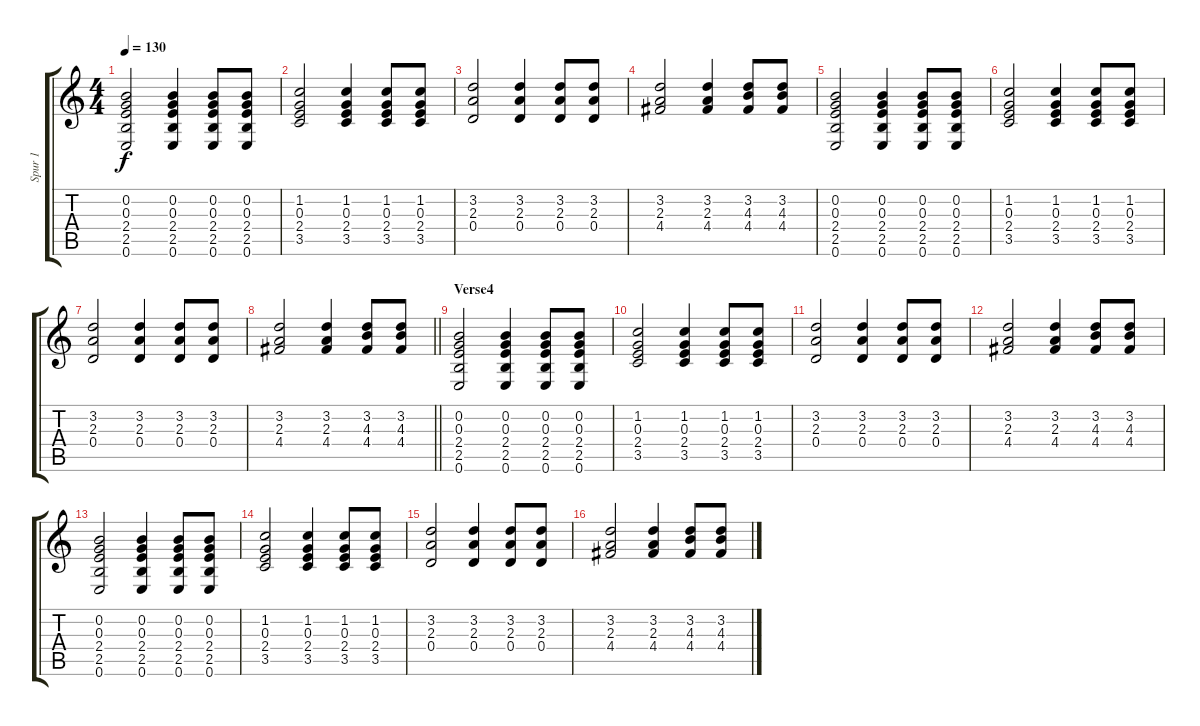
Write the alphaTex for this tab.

\track ("Spur 1" "Spur 1") {instrument overdrivenguitar}
\staff {score tabs}
\tuning (E4 B3 G3 D3 A2 E2) {hide}
\ts (4 4)
\tempo 130
\clef g2
\ks c
(0.2 0.3 2.4 2.5 0.6).2{dy f} (0.2 0.3 2.4 2.5 0.6).4 (0.2 0.3 2.4 2.5 0.6).8 (0.2 0.3 2.4 2.5 0.6).8 |
(1.2 0.3 2.4 3.5).2 (1.2 0.3 2.4 3.5).4 (1.2 0.3 2.4 3.5).8 (1.2 0.3 2.4 3.5).8 |
(3.2 2.3 0.4).2 (3.2 2.3 0.4).4 (3.2 2.3 0.4).8 (3.2 2.3 0.4).8 |
(3.2 2.3 4.4).2 (3.2 2.3 4.4).4 (3.2 4.3 4.4).8 (3.2 4.3 4.4).8 |
(0.2 0.3 2.4 2.5 0.6).2 (0.2 0.3 2.4 2.5 0.6).4 (0.2 0.3 2.4 2.5 0.6).8 (0.2 0.3 2.4 2.5 0.6).8 |
(1.2 0.3 2.4 3.5).2 (1.2 0.3 2.4 3.5).4 (1.2 0.3 2.4 3.5).8 (1.2 0.3 2.4 3.5).8 |
(3.2 2.3 0.4).2 (3.2 2.3 0.4).4 (3.2 2.3 0.4).8 (3.2 2.3 0.4).8 |
\barLineRight lightlight
(3.2 2.3 4.4).2 (3.2 2.3 4.4).4 (3.2 4.3 4.4).8 (3.2 4.3 4.4).8 |
\section ("" "Verse4")
(0.2 0.3 2.4 2.5 0.6).2 (0.2 0.3 2.4 2.5 0.6).4 (0.2 0.3 2.4 2.5 0.6).8 (0.2 0.3 2.4 2.5 0.6).8 |
(1.2 0.3 2.4 3.5).2 (1.2 0.3 2.4 3.5).4 (1.2 0.3 2.4 3.5).8 (1.2 0.3 2.4 3.5).8 |
(3.2 2.3 0.4).2 (3.2 2.3 0.4).4 (3.2 2.3 0.4).8 (3.2 2.3 0.4).8 |
(3.2 2.3 4.4).2 (3.2 2.3 4.4).4 (3.2 4.3 4.4).8 (3.2 4.3 4.4).8 |
(0.2 0.3 2.4 2.5 0.6).2 (0.2 0.3 2.4 2.5 0.6).4 (0.2 0.3 2.4 2.5 0.6).8 (0.2 0.3 2.4 2.5 0.6).8 |
(1.2 0.3 2.4 3.5).2 (1.2 0.3 2.4 3.5).4 (1.2 0.3 2.4 3.5).8 (1.2 0.3 2.4 3.5).8 |
(3.2 2.3 0.4).2 (3.2 2.3 0.4).4 (3.2 2.3 0.4).8 (3.2 2.3 0.4).8 |
(3.2 2.3 4.4).2 (3.2 2.3 4.4).4 (3.2 4.3 4.4).8 (3.2 4.3 4.4).8
